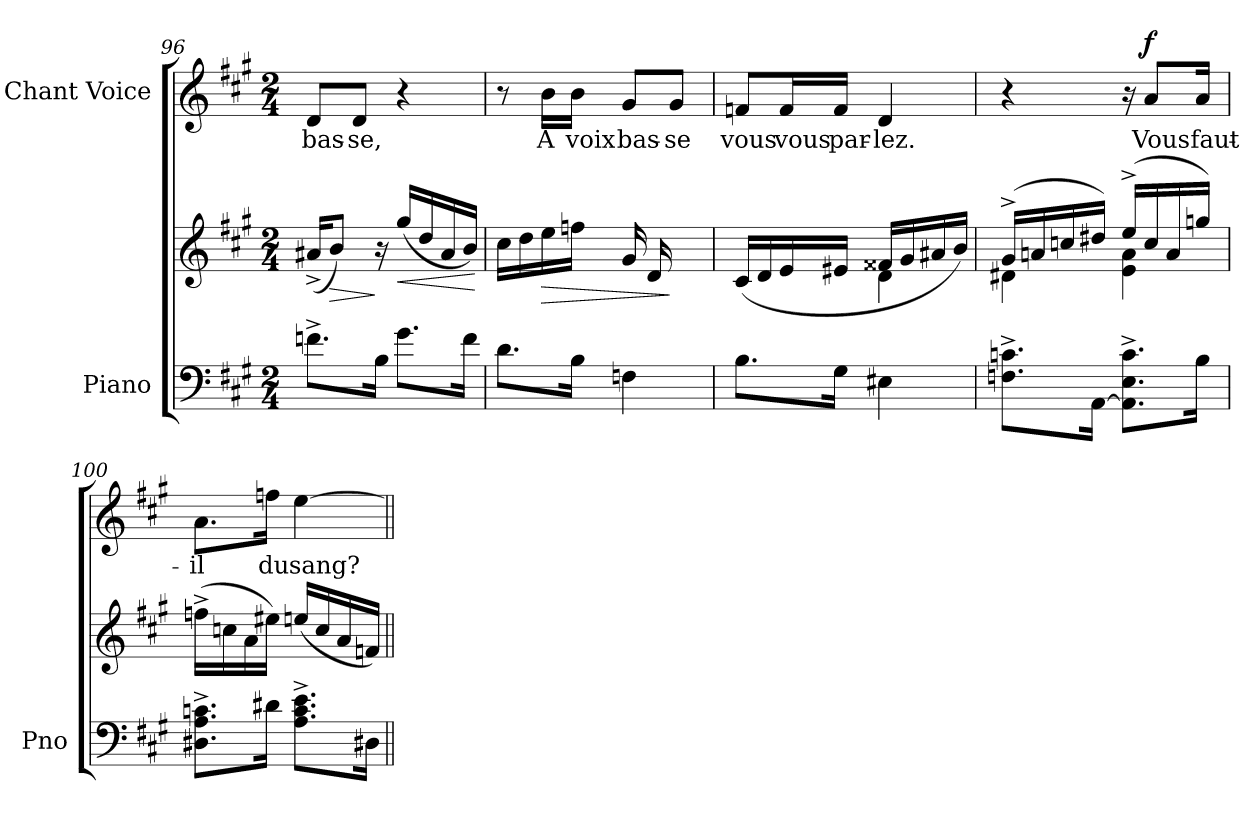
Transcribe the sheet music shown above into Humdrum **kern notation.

**kern	**kern	**dynam	**kern	**text	**dynam
*part2	*part2	*part2	*part1	*part1	*part1
*staff3	*staff2	*staff2/3	*staff1	*staff1	*staff1
*I"Piano	*	*	*I"Chant Voice	*	*
*I'Pno	*	*	*	*	*
*clefF4	*clefG2	*	*clefG2	*	*
*k[f#c#g#]	*k[f#c#g#]	*	*k[f#c#g#]	*	*
*M2/4	*M2/4	*	*M2/4	*	*
=96	=96	=96	=96	=96	=96
!	!	!	!	!LO:LY:b	!
8.fn^<\L	(16a#X^>/KL	.	8d/L	bas-	.
!	!	!LO:HP:b	!	!	!
.	8b/J)	>	.	.	.
!	!	!	!	!LO:LY:b	!
.	.	.	8d/J	-se,	.
16B\Jk	16r	]	.	.	.
!	!	!LO:HP:b	!	!	!
8.g#\L	(16gg#/LL	<	4r	.	.
.	16dd/	.	.	.	.
.	16a#/	.	.	.	.
16f\Jk	16b/JJ)	.	.	.	.
.	.	[	.	.	.
!!LO:LB:g=z
=97	=97	=97	=97	=97	=97
*^	*	*	*	*	*
4.ryy	8.d\L	(16cc#\LL	.	8r	.	.
.	.	16dd\	.	.	.	.
!	!	!	!LO:HP:b	!	!LO:LY:b	!
.	.	16ee\	>	16b\LL	A	.
!	!	!	!	!	!LO:LY:b	!
.	16B\Jk	16ffn\JJ	.	16b\JJ	voix	.
!	!	!	!	!	!LO:LY:b	!
.	4Fn\	16g#/LL	.	8g#/L	bas-	.
.	.	16d/	.	.	.	.
!	!	!	!	!	!LO:LY:b	!
16A#X/	.	8ryy	]	8g#/J	-se	.
16B/JJ)	.	.	.	.	.	.
*v	*v	*	*	*	*	*
=98	=98	=98	=98	=98	=98
*	*^	*	*	*	*
!	!	!	!	!	!LO:LY:b	!
8.B\L	(>16c#/LL	4ryy	.	8fn/L	vous	.
.	16d/	.	.	.	.	.
!	!	!	!	!	!LO:LY:b	!
.	16e/	.	.	16f/L	vous	.
!	!	!	!	!	!LO:LY:b	!
16G#\Jk	16e#X/JJ	.	.	16f/JJ	par-	.
!	!	!	!	!	!LO:LY:b	!
4E#X\	16f##X/LL	4d\	.	4d/	-lez.	.
.	16g#/	.	.	.	.	.
.	16a#X/	.	.	.	.	.
.	16b/JJ)	.	.	.	.	.
=99	=99	=99	=99	=99	=99	=99
8.Fn\^< 8.cn\^<L	(<16g#^/LL	4d#X\	.	4r	.	.
.	16an/	.	.	.	.	.
.	16ccn/	.	.	.	.	.
[16AA\Jk	16dd#X/JJ)	.	.	.	.	.
8.AA\]^< 8.E\^< 8.c\^<L	(<16ee^/LL	4e\ 4a\	.	16r	.	.
!	!	!	!	!	!LO:LY:b	!LO:DY:a
.	16cc/	.	.	8a/L	Vous	f
.	16a/	.	.	.	.	.
!	!	!	!	!	!LO:LY:b	!
16B\Jk	16ggn/JJ)	.	.	16a/Jk	faut-	.
*	*v	*v	*	*	*	*
=100	=100	=100	=100	=100	=100
!	!	!	!	!LO:LY:b	!
8.D#X\^< 8.A\^< 8.cn\^<L	(>16ffn^\LL	.	8.a\L	-il	.
.	16ccn\	.	.	.	.
.	16a\	.	.	.	.
!	!	!	!	!LO:LY:b	!
16d#X\Jk	16ee#X\JJ)	.	16ffn\Jk	du	.
!	!	!	!	!LO:LY:b	!
8.A\^< 8.c\^< 8.e\^<L	(16een/LL	.	[4ee\	sang?	.
.	16cc/	.	.	.	.
.	16a/	.	.	.	.
16D#X\Jk	16fn/JJ)	.	.	.	.
=||	=||	=||	=||	=||	=||
*-	*-	*-	*-	*-	*-
